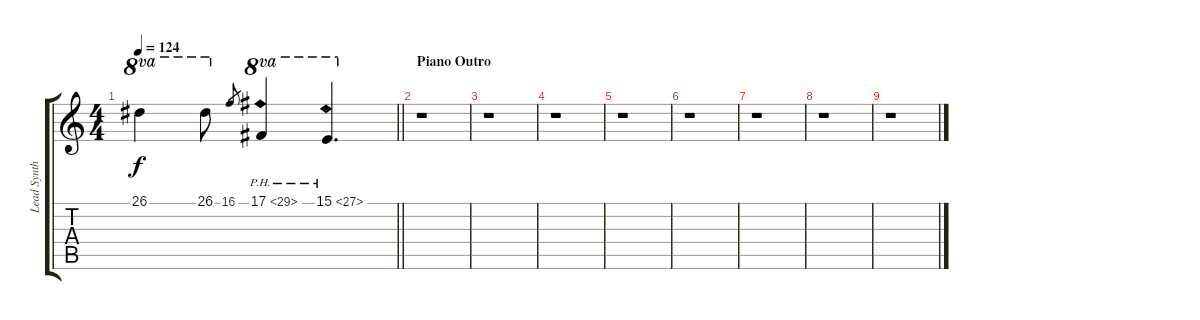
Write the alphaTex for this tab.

\track ("Lead Synth" "Lead Synth") {instrument lead2sawtooth}
\staff {score tabs}
\tuning (Db4 Ab3 E3 B2 Gb2 B1) {hide}
\ts (4 4)
\tempo 124
\clef g2
\barLineRight lightlight
\ks c
26.1.4{ot 8va dy f} 26.1.8{ot 8va} 16.1.8{gr} 17.1{ph 12}.4{ot 8va} 15.1{ph 12}.4{d ot 8va} |
\section ("" "Piano Outro")
r.1 |
r.1 |
r.1 |
r.1 |
r.1 |
r.1 |
r.1 |
r.1
